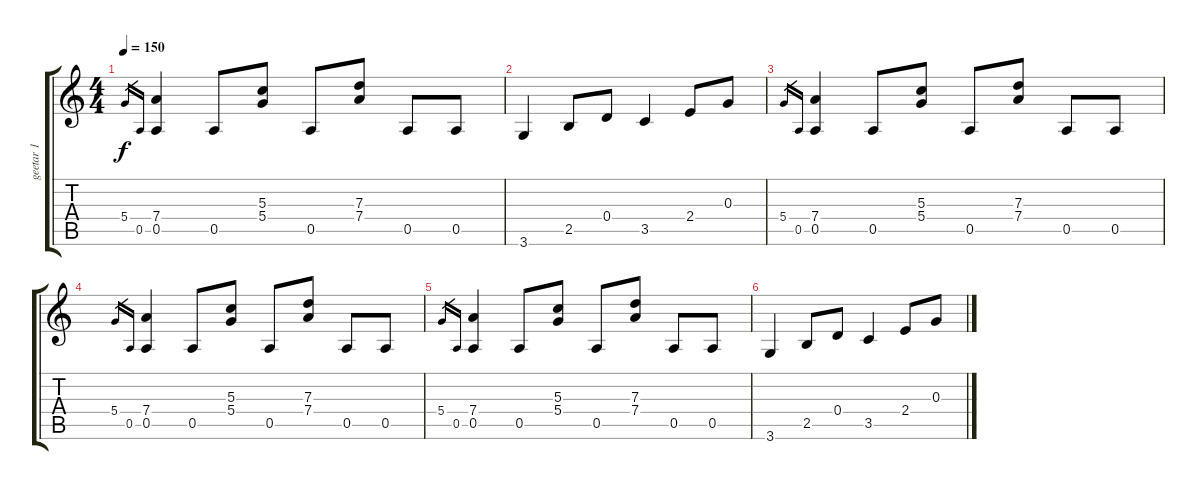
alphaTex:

\track ("geetar 1" "geetar 1") {instrument distortionguitar}
\staff {score tabs}
\tuning (E4 B3 G3 D3 A2 E2) {hide}
\ts (4 4)
\tempo 150
\clef g2
\ks c
5.4.16{gr dy f} 0.5.16{gr} (7.4 0.5).4{volume 9} 0.5.8 (5.3 5.4).8 0.5.8{volume 8} (7.3 7.4).8 0.5.8 0.5.8 |
3.6.4{volume 7} 2.5.8 0.4.8 3.5.4{volume 6} 2.4.8 0.3.8 |
5.4.16{gr} 0.5.16{gr} (7.4 0.5).4{volume 5} 0.5.8 (5.3 5.4).8 0.5.8{volume 4} (7.3 7.4).8 0.5.8 0.5.8 |
5.4.16{gr} 0.5.16{gr} (7.4 0.5).4{volume 3} 0.5.8 (5.3 5.4).8 0.5.8{volume 2} (7.3 7.4).8 0.5.8 0.5.8 |
5.4.16{gr} 0.5.16{gr} (7.4 0.5).4{volume 1} 0.5.8 (5.3 5.4).8 0.5.8{volume 0} (7.3 7.4).8 0.5.8 0.5.8 |
3.6.4 2.5.8 0.4.8 3.5.4 2.4.8 0.3.8
